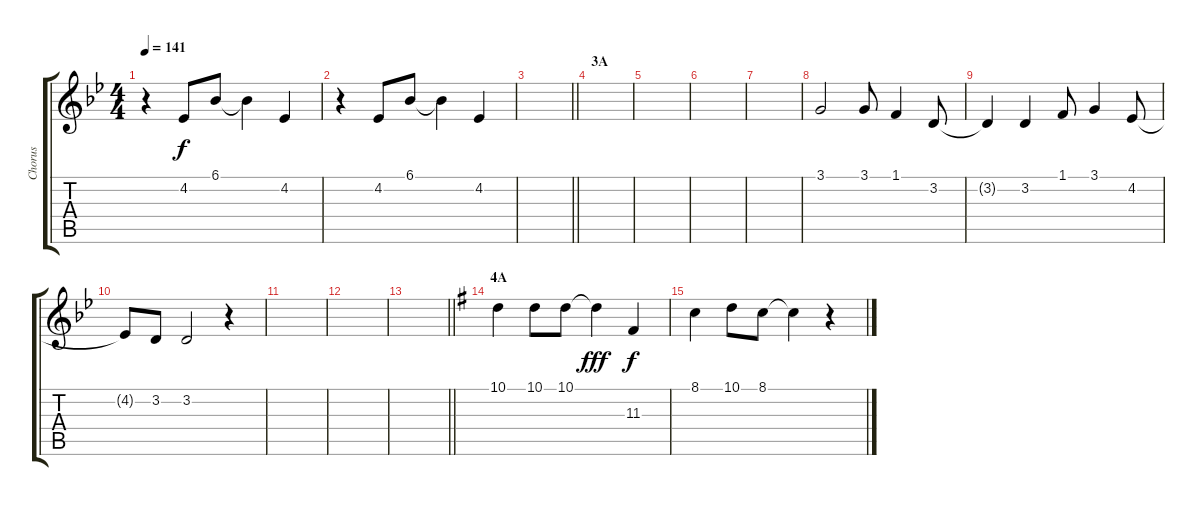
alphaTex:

\track ("Chorus" "Chorus") {instrument voiceoohs}
\staff {score tabs}
\tuning (E4 B3 G3 D3 A2 E2) {hide}
\ts (4 4)
\tempo 141
\clef g2
\ks bb
r.4{dy f} 4.2.8 6.1.8 6.1{t}.4 4.2.4 |
r.4 4.2.8 6.1.8 6.1{t}.4 4.2.4 |
\barLineRight lightlight
|
\section ("" "3A")
|
|
|
|
3.1.2 3.1.8 1.1.4 3.2.8 |
3.2{t}.4 3.2.4 1.1.8 3.1.4 4.2.8 |
4.2{t}.8 3.2.8 3.2.2 r.4 |
|
|
\barLineRight lightlight
|
\section ("" "4A")
\ks g
10.1.4 10.1.8 10.1.8 10.1{t}.4{dy fff} 11.3.4{dy f} |
8.1.4 10.1.8 8.1.8 8.1{t}.4 r.4
